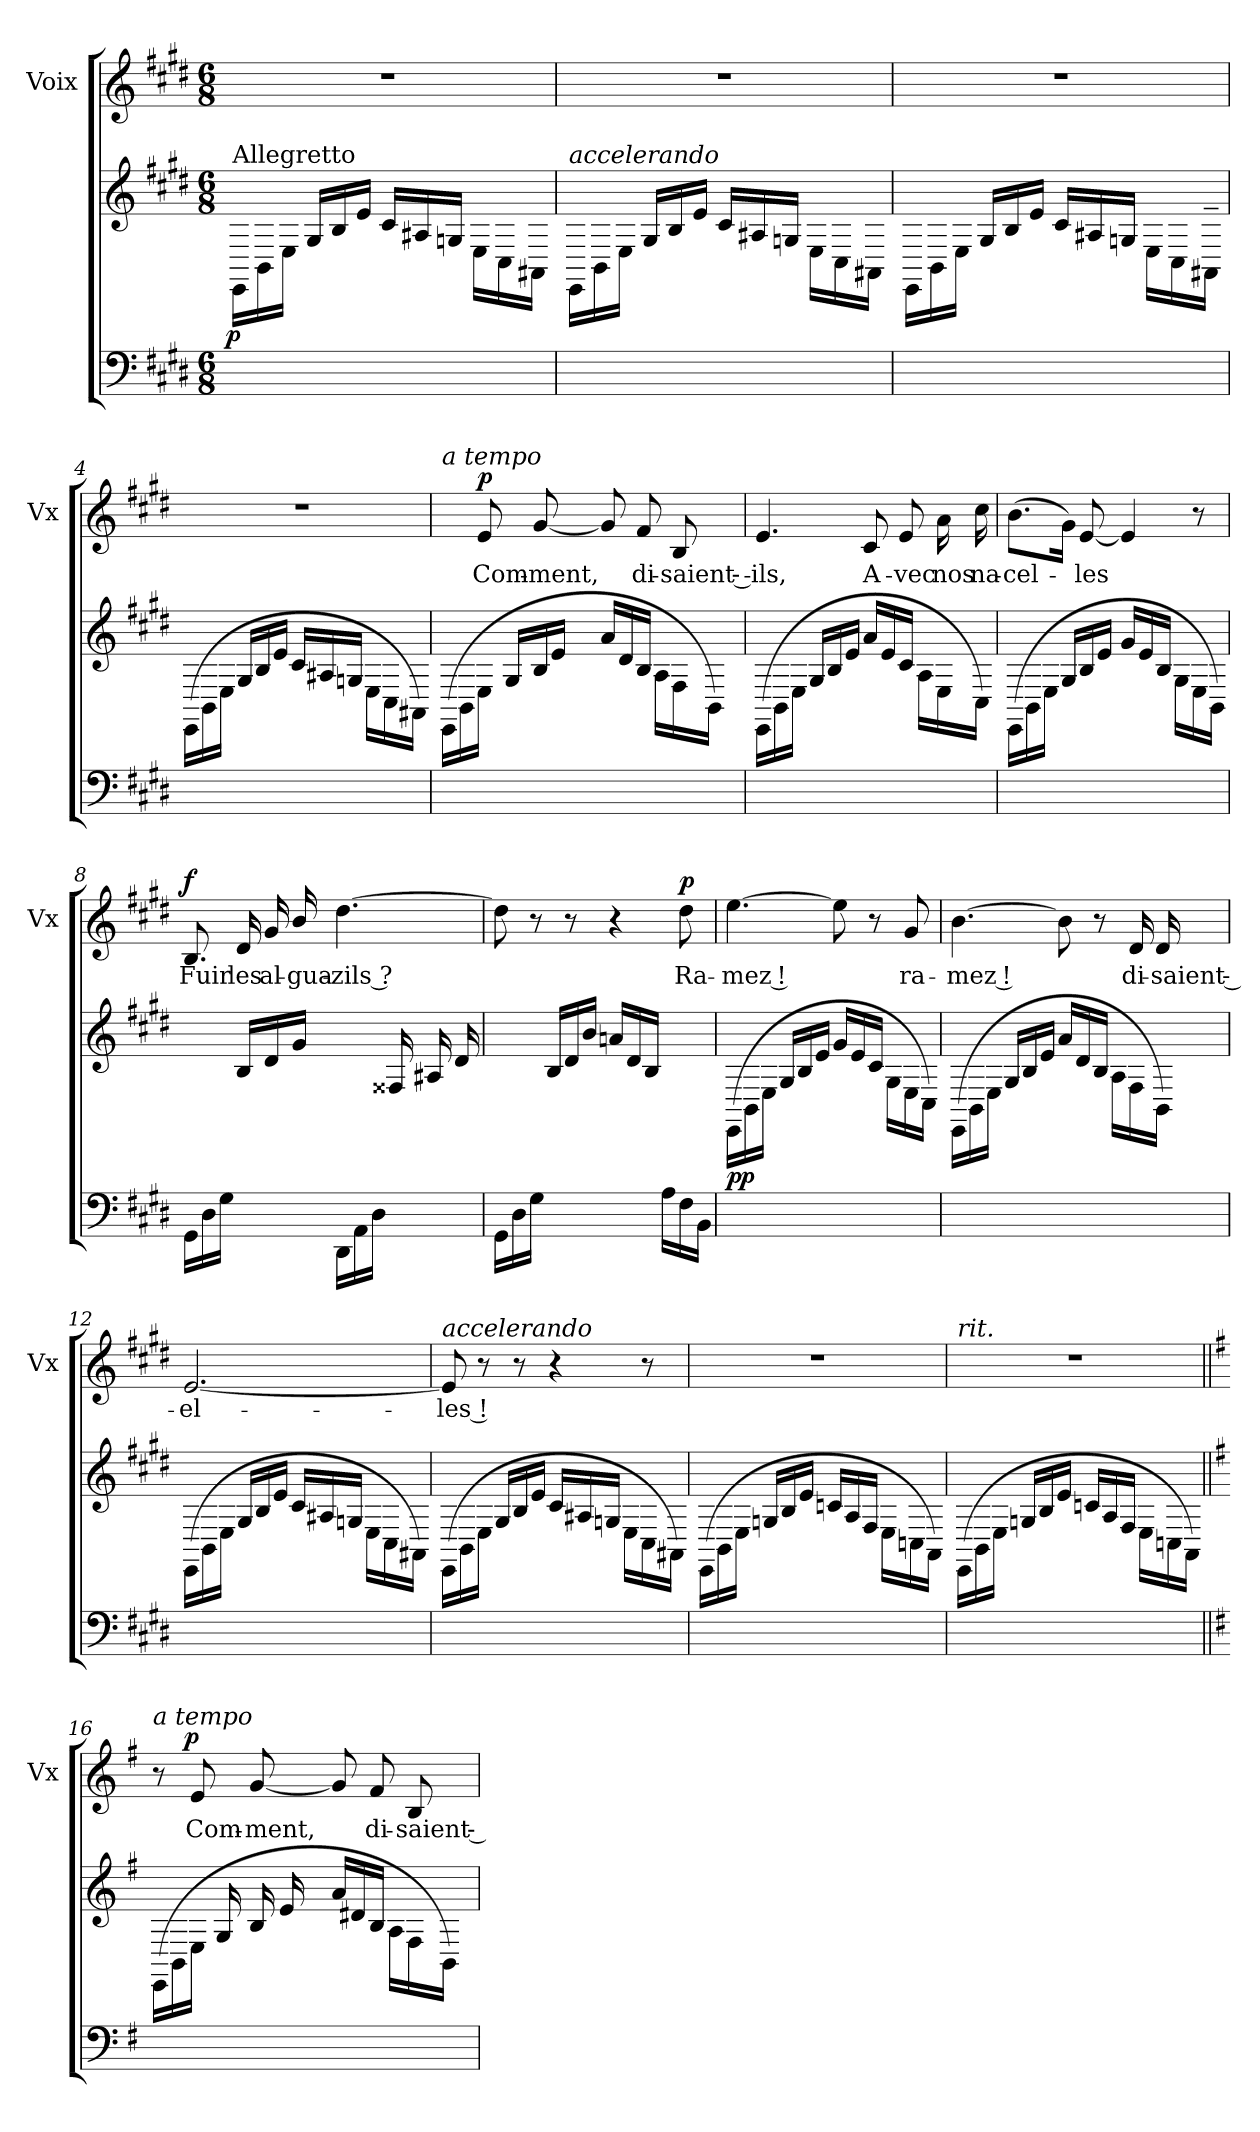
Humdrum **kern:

**kern	**dynam	**kern	**dynam	**kern	**text	**dynam
*part3	*part3	*part2	*part2	*part1	*part1	*part1
*staff3	*staff3	*staff2	*staff2	*staff1	*staff1	*staff1
*	*	*	*	*I"Voix	*	*
*	*	*	*	*I'Vx	*	*
*clefF4	*	*clefG2	*	*clefG2	*	*
*k[f#c#g#d#]	*	*k[f#c#g#d#]	*	*k[f#c#g#d#]	*	*
*E:	*	*E:	*	*E:	*	*
*M6/8	*	*M6/8	*	*M6/8	*	*
*MM112	*	*MM112	*	*MM112	*	*
=1	=1	=1	=1	=1	=1	=1
!	!	!LO:TX:t=Allegretto	!	!	!	!
!	!LO:DY:a:cj	!	!	!	!	!
2.ryy	p	16EE\LL	.	2.r	.	.
.	.	16BB\	.	.	.	.
.	.	16E\JJ	.	.	.	.
.	.	16G#/LL	.	.	.	.
.	.	16B/	.	.	.	.
.	.	16e/JJ	.	.	.	.
.	.	16c#/LL	.	.	.	.
.	.	16A#X/	.	.	.	.
.	.	16Gn/JJ	.	.	.	.
.	.	16E\LL	.	.	.	.
.	.	16C#\	.	.	.	.
.	.	16AA#X\JJ	.	.	.	.
=2	=2	=2	=2	=2	=2	=2
!	!	!LO:TX:a:i:t=accelerando	!	!	!	!
2.ryy	.	16EE\LL	.	2.r	.	.
.	.	16BB\	.	.	.	.
.	.	16E\JJ	.	.	.	.
.	.	16G#/LL	.	.	.	.
.	.	16B/	.	.	.	.
.	.	16e/JJ	.	.	.	.
.	.	16c#/LL	.	.	.	.
.	.	16A#X/	.	.	.	.
.	.	16Gn/JJ	.	.	.	.
.	.	16E\LL	.	.	.	.
.	.	16C#\	.	.	.	.
.	.	16AA#X\JJ	.	.	.	.
=3	=3	=3	=3	=3	=3	=3
2.ryy	.	16EE\LL	.	2.r	.	.
.	.	16BB\	.	.	.	.
.	.	16E\JJ	.	.	.	.
.	.	16G#/LL	.	.	.	.
.	.	16B/	.	.	.	.
.	.	16e/JJ	.	.	.	.
.	.	16c#/LL	.	.	.	.
.	.	16A#X/	.	.	.	.
.	.	16Gn/JJ	.	.	.	.
.	.	16E\LL	.	.	.	.
.	.	16C#\	.	.	.	.
.	.	16AA#X~>\JJ	.	.	.	.
!!LO:LB:g=z
=4	=4	=4	=4	=4	=4	=4
2.ryy	.	(>16EE\LL	.	2.r	.	.
.	.	16BB\	.	.	.	.
.	.	16E\JJ	.	.	.	.
.	.	16G#/LL	.	.	.	.
.	.	16B/	.	.	.	.
.	.	16e/JJ	.	.	.	.
.	.	16c#/LL	.	.	.	.
.	.	16A#X/	.	.	.	.
.	.	16Gn/JJ	.	.	.	.
.	.	16E\LL	.	.	.	.
.	.	16C#\	.	.	.	.
.	.	16AA#X\JJ)	.	.	.	.
=5	=5	=5	=5	=5	=5	=5
!	!	!	!	!LO:TX:a:i:t=a tempo	!	!
2.ryy	.	(>16EE\LL	.	8ryy	.	.
.	.	16BB\	.	.	.	.
!	!	!	!	!	!	!LO:DY:a
.	.	16E\JJ	.	8e/	Com-	p
.	.	16G#/LL	.	.	.	.
.	.	16B/	.	[8g#/	-ment,	.
.	.	16e/JJ	.	.	.	.
.	.	16a/LL	.	8g#/]	.	.
.	.	16d#/	.	.	.	.
.	.	16B/JJ	.	8f#/	di-	.
.	.	16A\LL	.	.	.	.
.	.	16F#\	.	8B/	-saient ‑-	.
.	.	16BB\JJ)	.	.	.	.
=6	=6	=6	=6	=6	=6	=6
2.ryy	.	(>16EE\LL	.	4.e/	-ils,	.
.	.	16BB\	.	.	.	.
.	.	16E\JJ	.	.	.	.
.	.	16G#/LL	.	.	.	.
.	.	16B/	.	.	.	.
.	.	16e/JJ	.	.	.	.
.	.	16a/LL	.	8c#/	A-	.
.	.	16e/	.	.	.	.
.	.	16c#/JJ	.	8e/	-vec	.
.	.	16A\LL	.	.	.	.
.	.	16E\	.	16a\	nos	.
.	.	16C#\JJ)	.	16cc#\	na-	.
=7	=7	=7	=7	=7	=7	=7
2.ryy	.	(>16EE\LL	.	(>8.b\L	-cel-	.
.	.	16BB\	.	.	.	.
.	.	16E\JJ	.	.	.	.
.	.	16G#/LL	.	16g#\Jk)	.	.
.	.	16B/	.	[8e/	-les	.
.	.	16e/JJ	.	.	.	.
.	.	16g#/LL	.	4e/]	.	.
.	.	16e/	.	.	.	.
.	.	16B/JJ	.	.	.	.
.	.	16G#\LL	.	.	.	.
.	.	16E\	.	8r	.	.
.	.	16BB\JJ)	.	.	.	.
!!LO:LB:g=z
=8	=8	=8	=8	=8	=8	=8
!	!	!	!	!	!	!LO:DY:a
16GG#\LL)	.	8ryy	.	8.B/	Fuir	f
16D#\	.	.	.	.	.	.
16G#\JJ	.	16ryy	.	.	.	.
8ryy	.	16B/LL	.	16d#/	les	.
.	.	16d#/	.	16g#/	al-	.
16ryy	.	(>16g#/JJ	.	16b/	-gua-	.
16DD#\LL)	.	8ryy	.	[4.dd#\	-zils ?	.
16AA\	.	.	.	.	.	.
16D#\JJ	.	16ryy	.	.	.	.
8ryy	.	16F##/	.	.	.	.
.	.	16A#X/	.	.	.	.
16ryy	.	(>16d#/	.	.	.	.
=9	=9	=9	=9	=9	=9	=9
16GG#\LL)	.	8ryy	.	8dd#\]	.	.
16D#\	.	.	.	.	.	.
16G#\JJ	.	16ryy	.	8r	.	.
4ryy	.	16B/LL	.	.	.	.
.	.	16d#/	.	8r	.	.
.	.	(>16b/JJ	.	.	.	.
.	.	(>16an/LL	.	4r	.	.
!	!	!	!LO:DY:b	!	!	!
8ryy	.	16d#/	dim.	.	.	.
.	.	16B/JJ	.	.	.	.
16A\LL	.	8.ryy	.	.	.	.
!	!	!	!	!	!	!LO:DY:a
16F#\	.	.	.	8dd#\	Ra-	p
16BB\JJ)	.	.	.	.	.	.
=10	=10	=10	=10	=10	=10	=10
!	!LO:DY:a	!	!	!	!	!
2.ryy	pp	(>16EE\LL	.	[4.ee\	-mez !	.
.	.	16BB\	.	.	.	.
.	.	16E\JJ	.	.	.	.
.	.	16G#/LL	.	.	.	.
.	.	16B/	.	.	.	.
.	.	16e/JJ	.	.	.	.
.	.	16g#/LL	.	8ee\]	.	.
.	.	16e/	.	.	.	.
.	.	16c#/JJ	.	8r	.	.
.	.	16G#\LL	.	.	.	.
.	.	16E\	.	8g#/	ra-	.
.	.	16C#\JJ)	.	.	.	.
=11	=11	=11	=11	=11	=11	=11
2.ryy	.	(>16EE\LL	.	[4.b\	-mez !	.
.	.	16BB\	.	.	.	.
.	.	16E\JJ	.	.	.	.
.	.	16G#/LL	.	.	.	.
.	.	16B/	.	.	.	.
.	.	16e/JJ	.	.	.	.
.	.	16a/LL	.	8b\]	.	.
.	.	16d#/	.	.	.	.
.	.	16B/JJ	.	8r	.	.
.	.	16A\LL	.	.	.	.
.	.	16F#\	.	16d#/	di-	.
.	.	16BB\JJ)	.	16d#/	-saient ‑-	.
!!LO:LB:g=z
=12	=12	=12	=12	=12	=12	=12
2.ryy	.	(>16EE\LL	.	[2.e/	-el-	.
.	.	16BB\	.	.	.	.
.	.	16E\JJ	.	.	.	.
.	.	16G#/LL	.	.	.	.
.	.	16B/	.	.	.	.
.	.	16e/JJ	.	.	.	.
.	.	16c#/LL	.	.	.	.
.	.	16A#X/	.	.	.	.
.	.	16Gn/JJ	.	.	.	.
.	.	16E\LL	.	.	.	.
.	.	16C#\	.	.	.	.
.	.	16AA#X\JJ)	.	.	.	.
=13	=13	=13	=13	=13	=13	=13
!	!	!	!	!LO:TX:a:i:t=accelerando	!	!
2.ryy	.	(>16EE\LL	.	8e/]	-les !	.
.	.	16BB\	.	.	.	.
.	.	16E\JJ	.	8r	.	.
.	.	16G#/LL	.	.	.	.
.	.	16B/	.	8r	.	.
.	.	16e/JJ	.	.	.	.
.	.	16c#/LL	.	4r	.	.
.	.	16A#X/	.	.	.	.
.	.	16Gn/JJ	.	.	.	.
.	.	16E\LL	.	.	.	.
.	.	16C#\	.	8r	.	.
.	.	16AA#X\JJ)	.	.	.	.
=14	=14	=14	=14	=14	=14	=14
2.ryy	.	(>16EE\LL	.	2.r	.	.
.	.	16BB\	.	.	.	.
.	.	16E\JJ	.	.	.	.
.	.	16Gn/LL	.	.	.	.
.	.	16B/	.	.	.	.
.	.	16e/JJ	.	.	.	.
.	.	16cn/LL	.	.	.	.
.	.	16A/	.	.	.	.
.	.	16F#/JJ	.	.	.	.
.	.	16E\LL	.	.	.	.
.	.	16Cn\	.	.	.	.
.	.	16AA\JJ)	.	.	.	.
=15	=15	=15	=15	=15	=15	=15
!	!	!	!	!LO:TX:a:i:t=rit.	!	!
2.ryy	.	(>16EE\LL	.	2.r	.	.
.	.	16BB\	.	.	.	.
.	.	16E\JJ	.	.	.	.
.	.	16Gn/LL	.	.	.	.
.	.	16B/	.	.	.	.
.	.	16e/JJ	.	.	.	.
.	.	16cn/LL	.	.	.	.
.	.	16A/	.	.	.	.
.	.	16F#/JJ	.	.	.	.
.	.	16E\LL	.	.	.	.
.	.	16Cn\	.	.	.	.
.	.	16AA\JJ)	.	.	.	.
!!LO:PB:g=z
=16||	=16||	=16||	=16||	=16||	=16||	=16||
*k[f#]	*	*k[f#]	*	*k[f#]	*	*
*G:	*	*G:	*	*G:	*	*
!	!	!	!	!LO:TX:a:i:t=a tempo	!	!
2ryy	.	(>16EE\LL	.	8r	.	.
.	.	16BB\	.	.	.	.
!	!	!	!	!	!	!LO:DY:a:cj
.	.	16E\JJ	.	8e/	Com-	p
.	.	16G/	.	.	.	.
.	.	16B/	.	[8g/	-ment,	.
.	.	16e/	.	.	.	.
.	.	16a/LL	.	8g/]	.	.
.	.	16d#X/	.	.	.	.
4ryy	.	16B/JJ	.	8f#/	di-	.
.	.	16A\LL	.	.	.	.
.	.	16F#\	.	8B/	-saient ‑-	.
.	.	16BB\JJ)	.	.	.	.
=	=	=	=	=	=	=
*-	*-	*-	*-	*-	*-	*-
